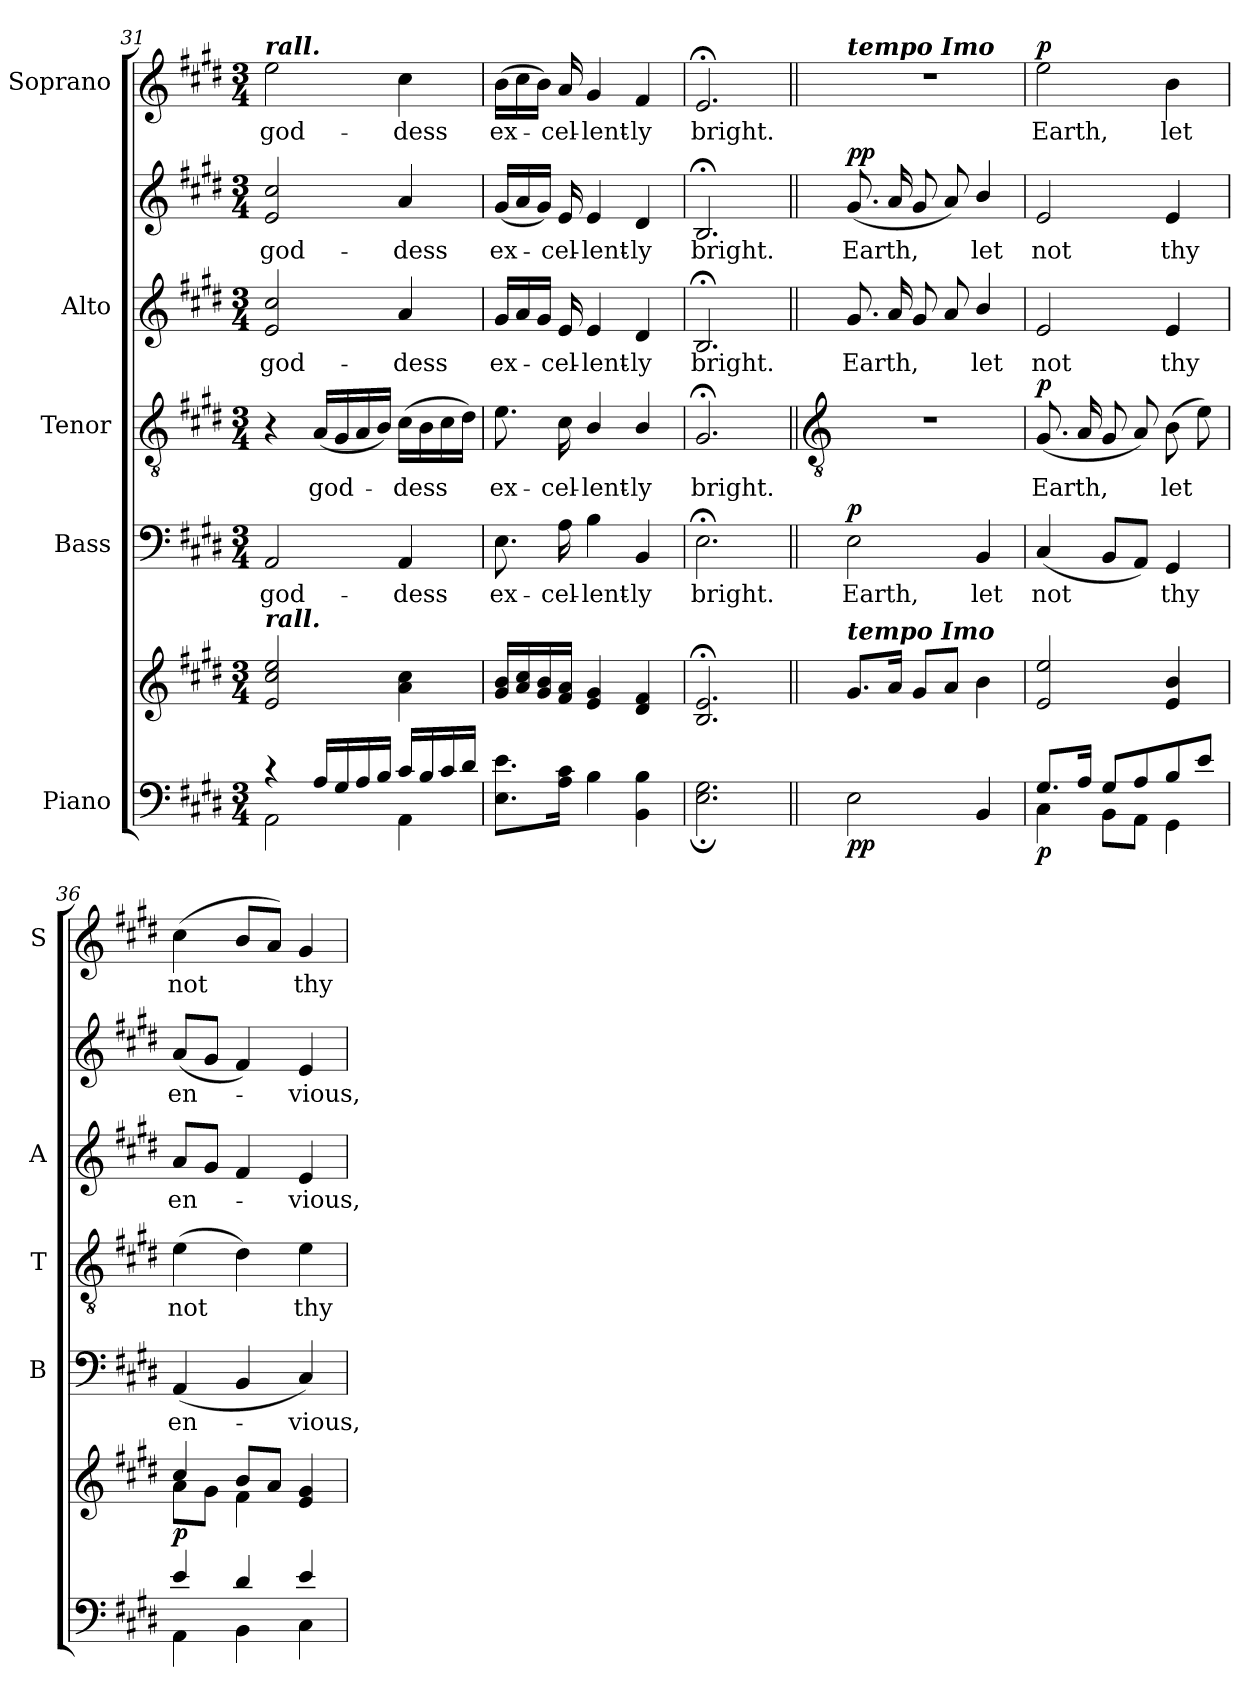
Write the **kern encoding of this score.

**kern	**kern	**dynam	**kern	**text	**dynam	**kern	**text	**dynam	**kern	**text	**kern	**text	**dynam	**kern	**text	**dynam
*part5	*part5	*part5	*part4	*part4	*part4	*part3	*part3	*part3	*part2	*part2	*part2	*part2	*part2	*part1	*part1	*part1
*staff7	*staff6	*staff6/7	*staff5	*staff5	*staff5	*staff4	*staff4	*staff4	*staff3	*staff3	*staff2	*staff2	*staff2/3	*staff1	*staff1	*staff1
*I"Piano	*	*	*I"Bass	*	*	*I"Tenor	*	*	*I"Alto	*	*	*	*	*I"Soprano	*	*
*	*	*	*I'B	*	*	*I'T	*	*	*I'A	*	*	*	*	*I'S	*	*
*clefF4	*clefG2	*	*clefF4	*	*	*clefGv2	*	*	*	*	*clefG2	*	*	*clefG2	*	*
*k[f#c#g#d#]	*k[f#c#g#d#]	*	*k[f#c#g#d#]	*	*	*k[f#c#g#d#]	*	*	*k[f#c#g#d#]	*	*k[f#c#g#d#]	*	*	*k[f#c#g#d#]	*	*
*E:	*E:	*	*E:	*	*	*E:	*	*	*E:	*	*E:	*	*	*E:	*	*
*M3/4	*M3/4	*	*M3/4	*	*	*M3/4	*	*	*M3/4	*	*M3/4	*	*	*M3/4	*	*
=31	=31	=31	=31	=31	=31	=31	=31	=31	=31	=31	=31	=31	=31	=31	=31	=31
*^	*	*	*	*	*	*	*	*	*	*	*	*	*	*	*	*
!	!	!	!	!	!	!	!	!	!	!	!	!	!	!	!LO:TX:a:Bi:t=rall.	!	!
!	!	!LO:TX:a:Bi:t=rall.	!	!	!	!	!	!	!	!	!	!	!	!	!	!	!
!	!	!	!	!	!LO:LY:b	!	!	!	!	!	!LO:LY:b	!	!LO:LY:b	!	!	!LO:LY:b	!
4r	2AA\	2e 2cc# 2ee	.	2AA	god-	.	4r	.	.	2e 2cc#	god-	2e 2cc#	god-	.	2ee	god-	.
!	!	!	!	!	!	!	!	!LO:LY:b	!	!	!	!	!	!	!	!	!
16A/LL	.	.	.	.	.	.	(<16ALL	god-	.	.	.	.	.	.	.	.	.
16G#/	.	.	.	.	.	.	16G#	.	.	.	.	.	.	.	.	.	.
16A/	.	.	.	.	.	.	16A	.	.	.	.	.	.	.	.	.	.
16B/JJ	.	.	.	.	.	.	16BJJ)	.	.	.	.	.	.	.	.	.	.
!	!	!	!	!	!LO:LY:b	!	!	!LO:LY:b	!	!	!LO:LY:b	!	!LO:LY:b	!	!	!LO:LY:b	!
16c#/LL	4AA\	4a 4cc#	.	4AA	-dess	.	(>16c#LL	-dess	.	4a	-dess	4a	-dess	.	4cc#	-dess	.
16B/	.	.	.	.	.	.	16B	.	.	.	.	.	.	.	.	.	.
16c#/	.	.	.	.	.	.	16c#	.	.	.	.	.	.	.	.	.	.
16d#/JJ	.	.	.	.	.	.	16d#JJ)	.	.	.	.	.	.	.	.	.	.
=32	=32	=32	=32	=32	=32	=32	=32	=32	=32	=32	=32	=32	=32	=32	=32	=32	=32
!	!	!	!	!	!LO:LY:b	!	!	!LO:LY:b	!	!	!LO:LY:b	!	!LO:LY:b	!	!	!LO:LY:b	!
2.ryy	8.E\ 8.e\L	16g# 16bLL	.	8.E	ex-	.	8.e	ex-	.	16g#LL	ex-	(<16g#LL	ex-	.	(>16bLL	ex-	.
.	.	16a 16cc#	.	.	.	.	.	.	.	16a	.	16a	.	.	16cc#	.	.
.	.	16g# 16b	.	.	.	.	.	.	.	16g#JJ	.	16g#JJ)	.	.	16bJJ)	.	.
!	!	!	!	!	!LO:LY:b	!	!	!LO:LY:b	!	!	!LO:LY:b	!	!LO:LY:b	!	!	!LO:LY:b	!
.	16A\ 16c#\J	16f# 16aJJ	.	16A	-cel-	.	16c#	-cel-	.	16e	cel-	16e	cel-	.	16a	cel-	.
!	!	!	!	!	!LO:LY:b	!	!	!LO:LY:b	!	!	!LO:LY:b	!	!LO:LY:b	!	!	!LO:LY:b	!
.	4B\	4e 4g#	.	4B	-lent-	.	4B/	-lent-	.	4e	-lent-	4e	-lent-	.	4g#	-lent-	.
!	!	!	!	!	!LO:LY:b	!	!	!LO:LY:b	!	!	!LO:LY:b	!	!LO:LY:b	!	!	!LO:LY:b	!
.	4BB\ 4B\	4d# 4f#	.	4BB	-ly	.	4B/	-ly	.	4d#	-ly	4d#	-ly	.	4f#	-ly	.
=33	=33	=33	=33	=33	=33	=33	=33	=33	=33	=33	=33	=33	=33	=33	=33	=33	=33
!	!	!	!	!	!LO:LY:b	!	!	!LO:LY:b	!	!	!LO:LY:b	!	!LO:LY:b	!	!	!LO:LY:b	!
2.ryy	2.E\;< 2.G#\;<	2.B;< 2.e;<	.	2.E;<	bright.	.	2.G#;<	bright.	.	2.B;<	bright.	2.B;<	bright.	.	2.e;<	bright.	.
!!LO:LB:g=z
=34||	=34||	=34||	=34||	=34||	=34||	=34||	=34||	=34||	=34||	=34||	=34||	=34||	=34||	=34||	=34||	=34||	=34||
*	*	*	*	*	*	*	*clefGv2	*	*	*	*	*	*	*	*	*	*
*	*	*^	*	*	*	*	*	*	*	*	*	*	*	*	*	*	*
!	!	!	!	!	!	!	!	!	!	!	!	!	!	!	!	!LO:TX:a:Bi:t=tempo Imo	!	!
!	!	!LO:TX:a:Bi:t=tempo Imo	!	!	!	!	!	!	!	!	!	!	!	!	!	!	!	!
!	!	!	!	!LO:DY:b=2	!	!LO:LY:b	!	!LO:N:vis=1	!	!	!	!LO:LY:b	!	!LO:LY:b	!	!LO:N:vis=1	!	!
!	!	!	!	!LO:DY:n=1:b	!	!	!LO:DY:b	!	!	!	!	!	!	!	!LO:DY:b=2	!	!	!
!	!	!	!	!	!	!	!	!	!	!	!	!	!	!	!LO:DY:n=1:b	!	!	!
2.ryy	2E\	8.g#L	2.ryy	p p	2E	Earth,	p	2.r	.	.	8.g#L	Earth,	(<8.g#L	Earth,	p p	2.r	.	.
.	.	16aJ	.	.	.	.	.	.	.	.	16aL	.	16aL	.	.	.	.	.
.	.	8g#L	.	.	.	.	.	.	.	.	8g#	.	8g#	.	.	.	.	.
.	.	8aJ	.	.	.	.	.	.	.	.	8aJ	.	8aJ)	.	.	.	.	.
!	!	!	!	!	!	!LO:LY:b	!	!	!	!	!	!LO:LY:b	!	!LO:LY:b	!	!	!	!
.	4BB/	4b\	.	.	4BB	let	.	.	.	.	4b/	let	4b/	let	.	.	.	.
=35	=35	=35	=35	=35	=35	=35	=35	=35	=35	=35	=35	=35	=35	=35	=35	=35	=35	=35
!	!	!	!	!LO:DY:b=2	!	!LO:LY:b	!	!	!LO:LY:b	!LO:DY:b	!	!LO:LY:b	!	!LO:LY:b	!	!	!LO:LY:b	!LO:DY:b
8.G#/L	4C#\	2e 2ee	2.ryy	p	(<4C#	not	.	(<8.G#L	Earth,	p	2e	not	2e	not	.	2ee	Earth,	p
16A/J	.	.	.	.	.	.	.	16AL	.	.	.	.	.	.	.	.	.	.
8G#/L	8BB\L	.	.	.	8BBL	.	.	8G#	.	.	.	.	.	.	.	.	.	.
8A/	8AA\J	.	.	.	8AAJ)	.	.	8AJ)	.	.	.	.	.	.	.	.	.	.
!	!	!	!	!	!	!LO:LY:b	!	!	!LO:LY:b	!	!	!LO:LY:b	!	!LO:LY:b	!	!	!LO:LY:b	!
8B/	4GG#\	4e 4b	.	.	4GG#	thy	.	(>8BL	let	.	4e	thy	4e	thy	.	4b	let	.
8e/J	.	.	.	.	.	.	.	8eJ)	.	.	.	.	.	.	.	.	.	.
=36	=36	=36	=36	=36	=36	=36	=36	=36	=36	=36	=36	=36	=36	=36	=36	=36	=36	=36
!	!	!	!	!LO:DY:b	!	!LO:LY:b	!	!	!LO:LY:b	!	!	!LO:LY:b	!	!LO:LY:b	!	!	!LO:LY:b	!
4e/	4AA\	4cc#/	8a\L	p	(<4AA	en-	.	(>4e	not	.	8aL	en-	(<8aL	en-	.	(<4cc#	not	.
.	.	.	8g#\J	.	.	.	.	.	.	.	8g#J	.	8g#J	.	.	.	.	.
4d#/	4BB\	8bL	4f#\	.	4BB	.	.	4d#)	.	.	4f#	.	4f#)	.	.	8bL	.	.
.	.	8aJ	.	.	.	.	.	.	.	.	.	.	.	.	.	8aJ)	.	.
!	!	!	!	!	!	!LO:LY:b	!	!	!LO:LY:b	!	!	!LO:LY:b	!	!LO:LY:b	!	!	!LO:LY:b	!
4e/	4C#\	4e 4g#	4ryy	.	4C#)	vious,	.	4e	thy	.	4e	vious,	4e	vious,	.	4g#	thy	.
*v	*v	*	*	*	*	*	*	*	*	*	*	*	*	*	*	*	*	*
*	*v	*v	*	*	*	*	*	*	*	*	*	*	*	*	*	*	*
=	=	=	=	=	=	=	=	=	=	=	=	=	=	=	=	=
*-	*-	*-	*-	*-	*-	*-	*-	*-	*-	*-	*-	*-	*-	*-	*-	*-
